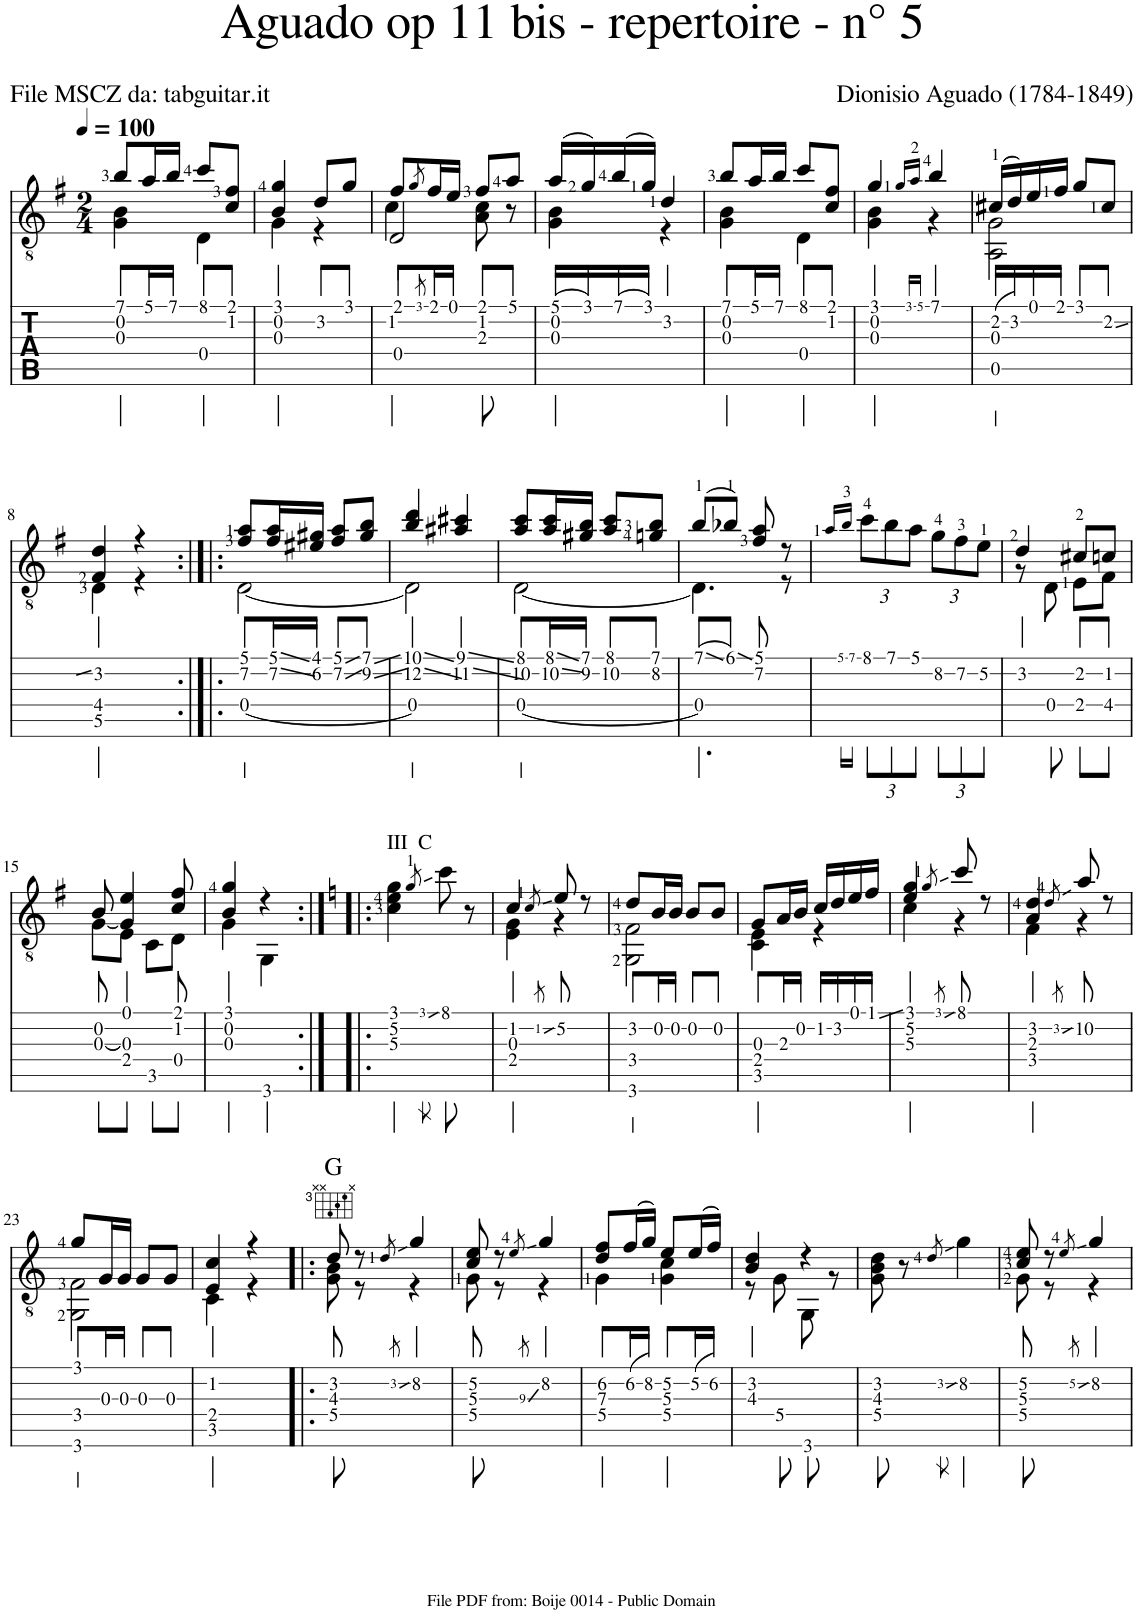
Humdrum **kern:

**kern	**kern	**harte
*part2	*part1	*part1
*staff2	*staff1	*
*I"Chitarra classica (Intavolatura)	*I"Guitar	*
*stria6	*	*
*	*clefGv2	*
*k[f#]	*k[f#]	*
*M2/4	*M2/4	*
*MM100	*MM100	*
=1	=1	=1
*^	*^	*
8b/L	4G\ 4B\	8b/L	4G\ 4B\	.
16a/L	.	16a/L	.	.
16b/JJ	.	16b/JJ	.	.
8cc/L	4D\	8cc/L	4D\	.
8c/ 8f#/J	.	8c/ 8f#/J	.	.
=2	=2	=2	=2	=2
4B/ 4g/	4G\	4B/ 4g/	4G\	.
8d/L	4r	8d/L	4r	.
8g/J	.	8g/J	.	.
=3	=3	=3	=3	=3
*	*^	*	*^	*
8f#/L	4c\	2D/	8f#/L	4c\	2D/	.
8qg/	.	.	8qg/	.	.	.
16f#/L	.	.	16f#/L	.	.	.
16e/JJ	.	.	16e/JJ	.	.	.
8f#/L	8A\ 8c\	.	8f#/L	8A\ 8c\	.	.
8a/J	8r	.	8a/J	8r	.	.
*	*v	*v	*	*	*	*
*	*	*	*v	*v	*
=4	=4	=4	=4	=4
(16a/LL	4G\ 4B\	(16a/LL	4G\ 4B\	.
16g/)	.	16g/)	.	.
(16b/	.	(16b/	.	.
16g/JJ)	.	16g/JJ)	.	.
4d/	4r	4d/	4r	.
=5	=5	=5	=5	=5
8b/L	4G\ 4B\	8b/L	4G\ 4B\	.
16a/L	.	16a/L	.	.
16b/JJ	.	16b/JJ	.	.
8cc/L	4D\	8cc/L	4D\	.
8c/ 8f#/J	.	8c/ 8f#/J	.	.
=6	=6	=6	=6	=6
4g/	4G\ 4B\	4g/	4G\ 4B\	.
16qg/LL	.	16qg/LL	.	.
16qa/JJ	.	16qa/JJ	.	.
4b/	4r	4b/	4r	.
=7	=7	=7	=7	=7
(16c#X/LL	2AA\ 2G\	(16c#X/LL	2AA\ 2G\	.
16d/)	.	16d/)	.	.
16e/	.	16e/	.	.
16f#/JJ	.	16f#/JJ	.	.
8g/L	.	8g/L	.	.
8c#/J	.	8c#/J	.	.
!!LO:LB:g=z	!!
=8	=8	=8	=8	=8
4F#/ 4d/	4D\	4F#/ 4d/	4D\	.
4r	4r	4r	4r	.
=9:|!|:	=9:|!|:	=9:|!|:	=9:|!|:	=9:|!|:
8f#/ 8a/L	[2D\	8f#/ 8a/L	[2D\	.
16f#/ 16a/L	.	16f#/ 16a/L	.	.
16e#X/ 16g#X/JJ	.	16e#X/ 16g#X/JJ	.	.
8f#/ 8a/L	.	8f#/ 8a/L	.	.
8g#/ 8b/J	.	8g#/ 8b/J	.	.
=10	=10	=10	=10	=10
4b/ 4dd/	2D\]	4b/ 4dd/	2D\]	.
4a#X/ 4cc#X/	.	4a#X/ 4cc#X/	.	.
=11	=11	=11	=11	=11
8a/ 8cc/L	[2D\	8a/ 8cc/L	[2D\	.
16a/ 16cc/L	.	16a/ 16cc/L	.	.
16g#X/ 16b/JJ	.	16g#X/ 16b/JJ	.	.
8a/ 8cc/L	.	8a/ 8cc/L	.	.
8gn/ 8b/J	.	8gn/ 8b/J	.	.
=12	=12	=12	=12	=12
(8b/L	4.D\]	(8b/L	4.D\]	.
8b-X/J)	.	8b-X/J)	.	.
8f#/ 8a/	.	8f#/ 8a/	.	.
8r	8r	8r	8r	.
*v	*v	*	*	*
*	*v	*v	*
=13	=13	=13
16qa\LL	16qa/LL	.
16qb\JJ	16qb/JJ	.
*Xbrackettup	*Xbrackettup	*
12cc\L	12cc\L	.
12b\	12b\	.
12a\J	12a\J	.
12g\L	12g\L	.
12f#\	12f#\	.
12e\J	12e\J	.
=14	=14	=14
*^	*^	*
4d/	8r	4d/	8r	.
.	8D\	.	8D\	.
8c#X/L	8E\L	8c#X/L	8E\L	.
8cn/J	8F#\J	8cn/J	8F#\J	.
!!LO:LB:g=z	!!
=15	=15	=15	=15	=15
8B/	[8G\L	8B/	[8G\L	.
4G/] 4e/	8E\J	4G/] 4e/	8E\J	.
.	8C\L	.	8C\L	.
8c/ 8f#/	8D\J	8c/ 8f#/	8D\J	.
=16	=16	=16	=16	=16
4B/ 4g/	4G\	4B/ 4g/	4G\	.
4r	4GG\	4r	4GG\	.
*v	*v	*	*	*
*	*v	*v	*
=17:|!|:	=17:|!|:	=17:|!|:
*k[]	*k[]	*
*^	*^	*
!	!	!LO:TX:a:t=III  C	!	!
*v	*v	*	*	*
*	*v	*v	*
4c\ 4e\ 4g\	4c\ 4e\ 4g\	.
8qg\	8qg/	.
8cc\	8cc\	.
8r	8r	.
=18	=18	=18
*^	*^	*
4c/	4E\ 4G\	4c/	4E\ 4G\	.
8qc/	.	8qc/	.	.
8e/	4r	8e/	4r	.
8r	.	8r	.	.
=19	=19	=19	=19	=19
8d/L	2GG\ 2F\	8d/L	2GG\ 2F\	.
16B/L	.	16B/L	.	.
16B/JJ	.	16B/JJ	.	.
8B/L	.	8B/L	.	.
8B/J	.	8B/J	.	.
=20	=20	=20	=20	=20
8G/L	4C\ 4E\	8G/L	4C\ 4E\	.
16A/L	.	16A/L	.	.
16B/JJ	.	16B/JJ	.	.
16c/LL	4r	16c/LL	4r	.
16d/	.	16d/	.	.
16e/	.	16e/	.	.
16f/JJ	.	16f/JJ	.	.
=21	=21	=21	=21	=21
4e/ 4g/	4c\	4e/ 4g/	4c\	.
8qg/	.	8qg/	.	.
8cc/	4r	8cc/	4r	.
8r	.	8r	.	.
=22	=22	=22	=22	=22
4A/ 4d/	4F\	4A/ 4d/	4F\	.
8qd/	.	8qd/	.	.
8a/	4r	8a/	4r	.
8r	.	8r	.	.
!!LO:LB:g=z	!!
=23	=23	=23	=23	=23
8g/L	2GG\ 2F\	8g/L	2GG\ 2F\	.
16G/L	.	16G/L	.	.
16G/JJ	.	16G/JJ	.	.
8G/L	.	8G/L	.	.
8G/J	.	8G/J	.	.
=24	=24	=24	=24	=24
4E/ 4c/	4C\	4E/ 4c/	4C\	.
4r	4r	4r	4r	.
=25!|:	=25!|:	=25!|:	=25!|:	=25!|:
8d/	8G\ 8B\	8d/	8G\ 8B\	G:maj
8r	8r	8r	8r	.
8qd/	.	8qd/	.	.
4g/	4r	4g/	4r	.
=26	=26	=26	=26	=26
8c/ 8e/	8G\	8c/ 8e/	8G\	.
8r	8r	8r	8r	.
8qe/	.	8qe/	.	.
4g/	4r	4g/	4r	.
=27	=27	=27	=27	=27
8d/ 8f/L	4G\	8d/ 8f/L	4G\	.
(16f/L	.	(16f/L	.	.
16g/JJ)	.	16g/JJ)	.	.
8e/L	4G\ 4c\	8e/L	4G\ 4c\	.
(16e/L	.	(16e/L	.	.
16f/JJ)	.	16f/JJ)	.	.
=28	=28	=28	=28	=28
4B/ 4d/	8r	4B/ 4d/	8r	.
.	8G\	.	8G\	.
4r	8GG\	4r	8GG\	.
.	8r	.	8r	.
*v	*v	*	*	*
*	*v	*v	*
=29	=29	=29
8G\ 8B\ 8d\	8G\ 8B\ 8d\	.
8r	8r	.
8qd\	8qd/	.
4g\	4g\	.
=30	=30	=30
*^	*^	*
8c/ 8e/	8G\	8c/ 8e/	8G\	.
8r	8r	8r	8r	.
8qe/	.	8qe/	.	.
4g/	4r	4g/	4r	.
*v	*v	*	*	*
*	*v	*v	*
=	=	=
*-	*-	*-
